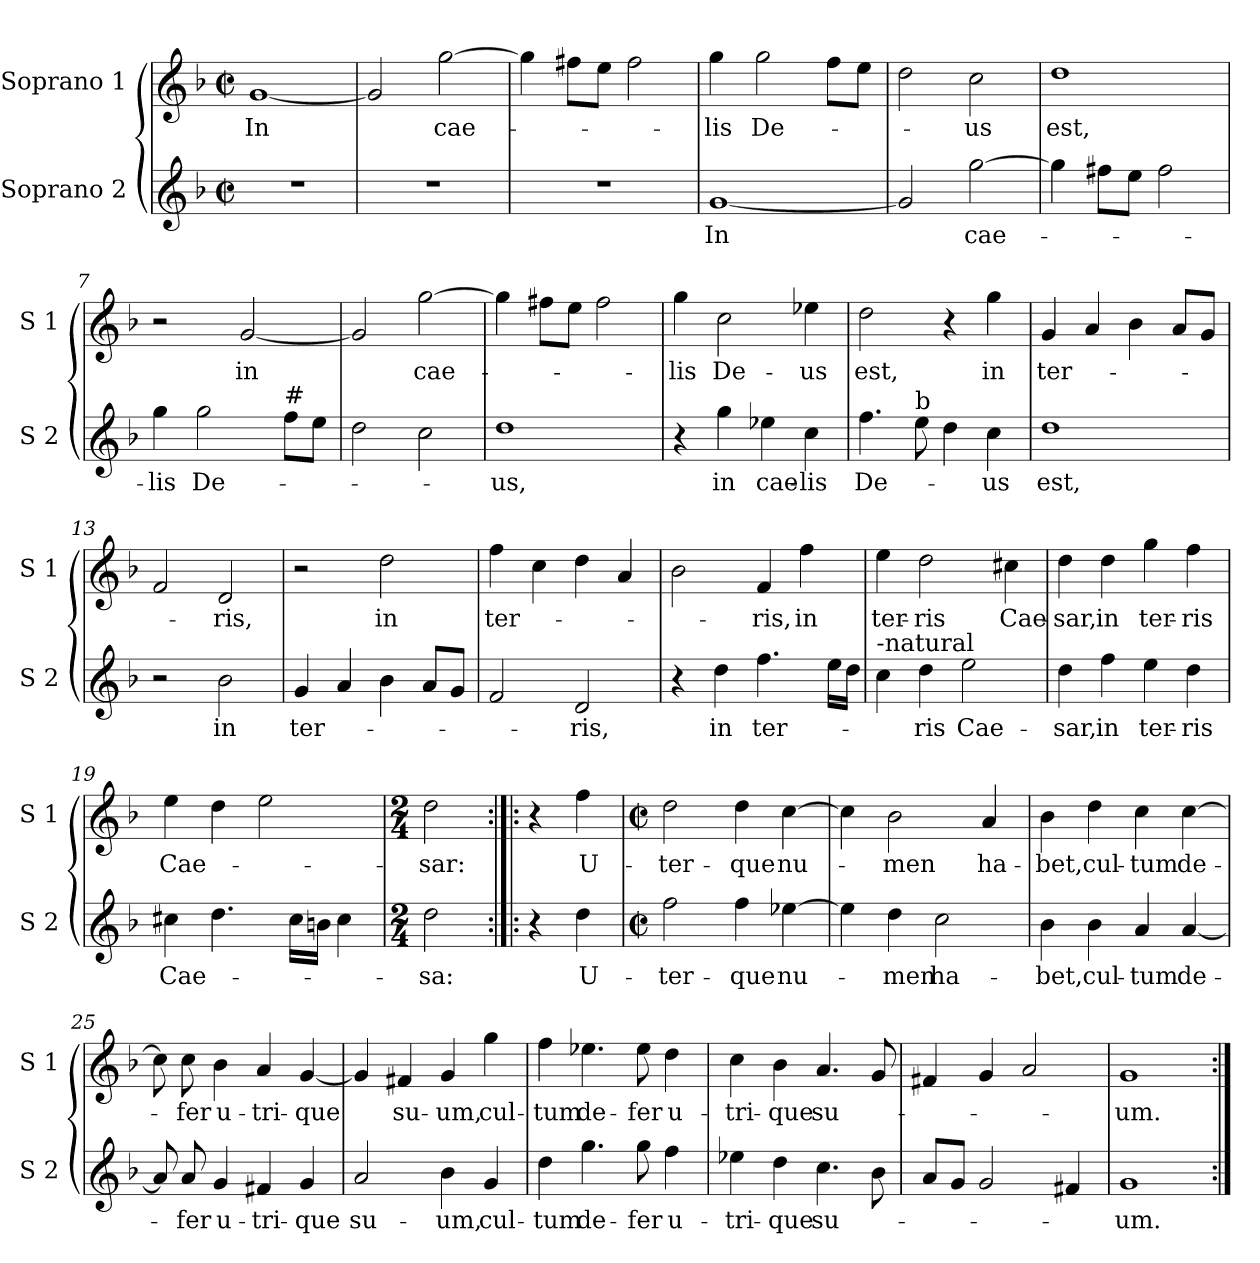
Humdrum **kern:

**kern	**text	**kern	**text
*part2	*part2	*part1	*part1
*staff2	*staff2	*staff1	*staff1
*I"Soprano 2	*	*I"Soprano 1	*
*I'S 2	*	*I'S 1	*
*clefG2	*	*clefG2	*
*k[b-]	*	*k[b-]	*
*F:	*	*F:	*
*M2/2	*	*M2/2	*
*met(c|)	*	*met(c|)	*
=1	=1	=1	=1
!	!	!	!LO:LY:b
1r	.	[1g	In
=2	=2	=2	=2
1r	.	2g/]	.
!	!	!	!LO:LY:b
.	.	[2gg\	cae-
=3	=3	=3	=3
1r	.	4gg\]	.
.	.	8ff#X\L	.
.	.	8ee\J	.
.	.	2ff#\	.
=4	=4	=4	=4
!	!LO:LY:b	!	!LO:LY:b
[1g	In	4gg\	-lis
!	!	!	!LO:LY:b
.	.	2gg\	De-
.	.	8ff\L	.
.	.	8ee\J	.
=5	=5	=5	=5
2g/]	.	2dd\	.
!	!LO:LY:b	!	!LO:LY:b
[2gg\	cae-	2cc\	-us
!!LO:LB:g=z
=6	=6	=6	=6
!	!	!	!LO:LY:b
4gg\]	.	1dd	est,
8ff#X\L	.	.	.
8ee\J	.	.	.
2ff#\	.	.	.
=7	=7	=7	=7
!	!LO:LY:b	!	!
4gg\	-lis	2r	.
!	!LO:LY:b	!	!
2gg\	De-	.	.
!	!	!	!LO:LY:b
.	.	[2g/	in
!LO:TX:a:t=#	!	!	!
8ff\L	.	.	.
8ee\J	.	.	.
=8	=8	=8	=8
2dd\	.	2g/]	.
!	!	!	!LO:LY:b
2cc\	.	[2gg\	cae-
=9	=9	=9	=9
!	!LO:LY:b	!	!
1dd	-us,	4gg\]	.
.	.	8ff#X\L	.
.	.	8ee\J	.
.	.	2ff#\	.
=10	=10	=10	=10
!	!	!	!LO:LY:b
4r	.	4gg\	-lis
!	!LO:LY:b	!	!LO:LY:b
4gg\	in	2cc\	De-
!	!LO:LY:b	!	!
4ee-X\	cae-	.	.
!	!LO:LY:b	!	!LO:LY:b
4cc\	-lis	4ee-X\	-us
!!LO:LB:g=z
=11	=11	=11	=11
!	!LO:LY:b	!	!LO:LY:b
4.ff\	De-	2dd\	est,
!LO:TX:a:t=b	!	!	!
8ee\	.	.	.
4dd\	.	4r	.
!	!LO:LY:b	!	!LO:LY:b
4cc\	-us	4gg\	in
=12	=12	=12	=12
!	!LO:LY:b	!	!LO:LY:b
1dd	est,	4g/	ter-
.	.	4a/	.
.	.	4b-\	.
.	.	8a/L	.
.	.	8g/J	.
=13	=13	=13	=13
2r	.	2f/	.
!	!LO:LY:b	!	!LO:LY:b
2b-\	in	2d/	-ris,
=14	=14	=14	=14
!	!LO:LY:b	!	!
4g/	ter-	2r	.
4a/	.	.	.
!	!	!	!LO:LY:b
4b-\	.	2dd\	in
8a/L	.	.	.
8g/J	.	.	.
=15	=15	=15	=15
!	!	!	!LO:LY:b
2f/	.	4ff\	ter-
.	.	4cc\	.
!	!LO:LY:b	!	!
2d/	-ris,	4dd\	.
.	.	4a/	.
!!LO:LB:g=z
=16	=16	=16	=16
4r	.	2b-\	.
!	!LO:LY:b	!	!
4dd\	in	.	.
!	!LO:LY:b	!	!LO:LY:b
4.ff\	ter-	4f/	-ris,
!	!	!	!LO:LY:b
.	.	4ff\	in
16ee\LL	.	.	.
16dd\JJ	.	.	.
=17	=17	=17	=17
!LO:TX:a:t=-natural	!	!	!
!	!	!	!LO:LY:b
4cc\	.	4ee\	ter-
!	!LO:LY:b	!	!LO:LY:b
4dd\	-ris	2dd\	-ris
!	!LO:LY:b	!	!
2ee\	Cae-	.	.
!	!	!	!LO:LY:b
.	.	4cc#X\	Cae-
=18	=18	=18	=18
!	!LO:LY:b	!	!LO:LY:b
4dd\	-sar,	4dd\	-sar,
!	!LO:LY:b	!	!LO:LY:b
4ff\	in	4dd\	in
!	!LO:LY:b	!	!LO:LY:b
4ee\	ter-	4gg\	ter-
!	!LO:LY:b	!	!LO:LY:b
4dd\	-ris	4ff\	-ris
=19	=19	=19	=19
!	!LO:LY:b	!	!LO:LY:b
4cc#X\	Cae-	4ee\	Cae-
4.dd\	.	4dd\	.
.	.	2ee\	.
16cc#\LL	.	.	.
16bn\JJ	.	.	.
4cc#\	.	.	.
=20	=20	=20	=20
*M2/4	*	*M2/4	*
!	!LO:LY:b	!	!LO:LY:b
2dd\	-sa:	2dd\	-sar:
!!LO:PB:g=z
=21:|!|:	=21:|!|:	=21:|!|:	=21:|!|:
4r	.	4r	.
!	!LO:LY:b	!	!LO:LY:b
4dd\	U-	4ff\	U-
=22	=22	=22	=22
*M2/2	*	*M2/2	*
*met(c|)	*	*met(c|)	*
!	!LO:LY:b	!	!LO:LY:b
2ff\	-ter-	2dd\	-ter-
!	!LO:LY:b	!	!LO:LY:b
4ff\	-que	4dd\	-que
!	!LO:LY:b	!	!LO:LY:b
[4ee-X\	nu-	[4cc\	nu-
=23	=23	=23	=23
4ee-\]	.	4cc\]	.
!	!LO:LY:b	!	!LO:LY:b
4dd\	-men	2b-\	-men
!	!LO:LY:b	!	!
2cc\	ha-	.	.
!	!	!	!LO:LY:b
.	.	4a/	ha-
=24	=24	=24	=24
!	!LO:LY:b	!	!LO:LY:b
4b-\	-bet,	4b-\	-bet,
!	!LO:LY:b	!	!LO:LY:b
4b-\	cul-	4dd\	cul-
!	!LO:LY:b	!	!LO:LY:b
4a/	-tum	4cc\	-tum
!	!LO:LY:b	!	!LO:LY:b
[4a/	de-	[4cc\	de-
=25	=25	=25	=25
8a/]	.	8cc\]	.
!	!LO:LY:b	!	!LO:LY:b
8a/	-fer	8cc\	-fer
!	!LO:LY:b	!	!LO:LY:b
4g/	u-	4b-\	u-
!	!LO:LY:b	!	!LO:LY:b
4f#X/	-tri-	4a/	-tri-
!	!LO:LY:b	!	!LO:LY:b
4g/	-que	[4g/	-que
!!LO:LB:g=z
=26	=26	=26	=26
!	!LO:LY:b	!	!
2a/	su-	4g/]	.
!	!	!	!LO:LY:b
.	.	4f#X/	su-
!	!LO:LY:b	!	!LO:LY:b
4b-\	-um,	4g/	-um,
!	!LO:LY:b	!	!LO:LY:b
4g/	cul-	4gg\	cul-
=27	=27	=27	=27
!	!LO:LY:b	!	!LO:LY:b
4dd\	-tum	4ff\	-tum
!	!LO:LY:b	!	!LO:LY:b
4.gg\	de-	4.ee-X\	de-
!	!LO:LY:b	!	!LO:LY:b
8gg\	-fer	8ee-\	-fer
!	!LO:LY:b	!	!LO:LY:b
4ff\	u-	4dd\	u-
=28	=28	=28	=28
!	!LO:LY:b	!	!LO:LY:b
4ee-X\	-tri-	4cc\	-tri-
!	!LO:LY:b	!	!LO:LY:b
4dd\	-que	4b-\	-que
!	!LO:LY:b	!	!LO:LY:b
4.cc\	su-	4.a/	su-
8b-\	.	8g/	.
=29	=29	=29	=29
8a/L	.	4f#X/	.
8g/J	.	.	.
2g/	.	4g/	.
.	.	2a/	.
4f#X/	.	.	.
=30	=30	=30	=30
!	!LO:LY:b	!	!LO:LY:b
1g	-um.	1g	-um.
=:|!	=:|!	=:|!	=:|!
*-	*-	*-	*-
